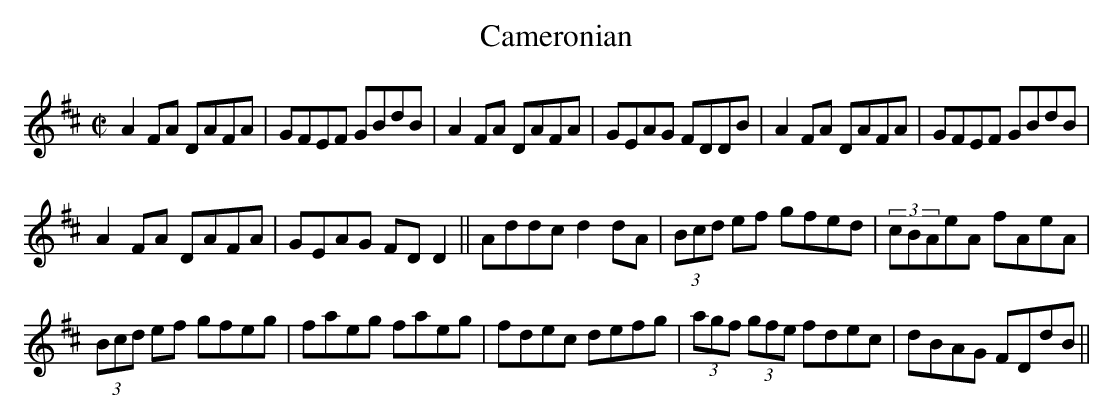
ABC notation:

X:1
T:Cameronian
M:C|
L:1/8
K:D
A2FA DAFA|GFEF GBdB|A2FA DAFA|GEAG FDDB|A2FA DAFA|GFEF GBdB|
A2FA DAFA|GEAG FDD2||Addc d2dA|(3Bcd ef gfed|(3cBAeA fAeA|
(3Bcd ef gfeg|faeg faeg|fdec defg|(3agf (3gfe fdec|dBAG FDdB||
